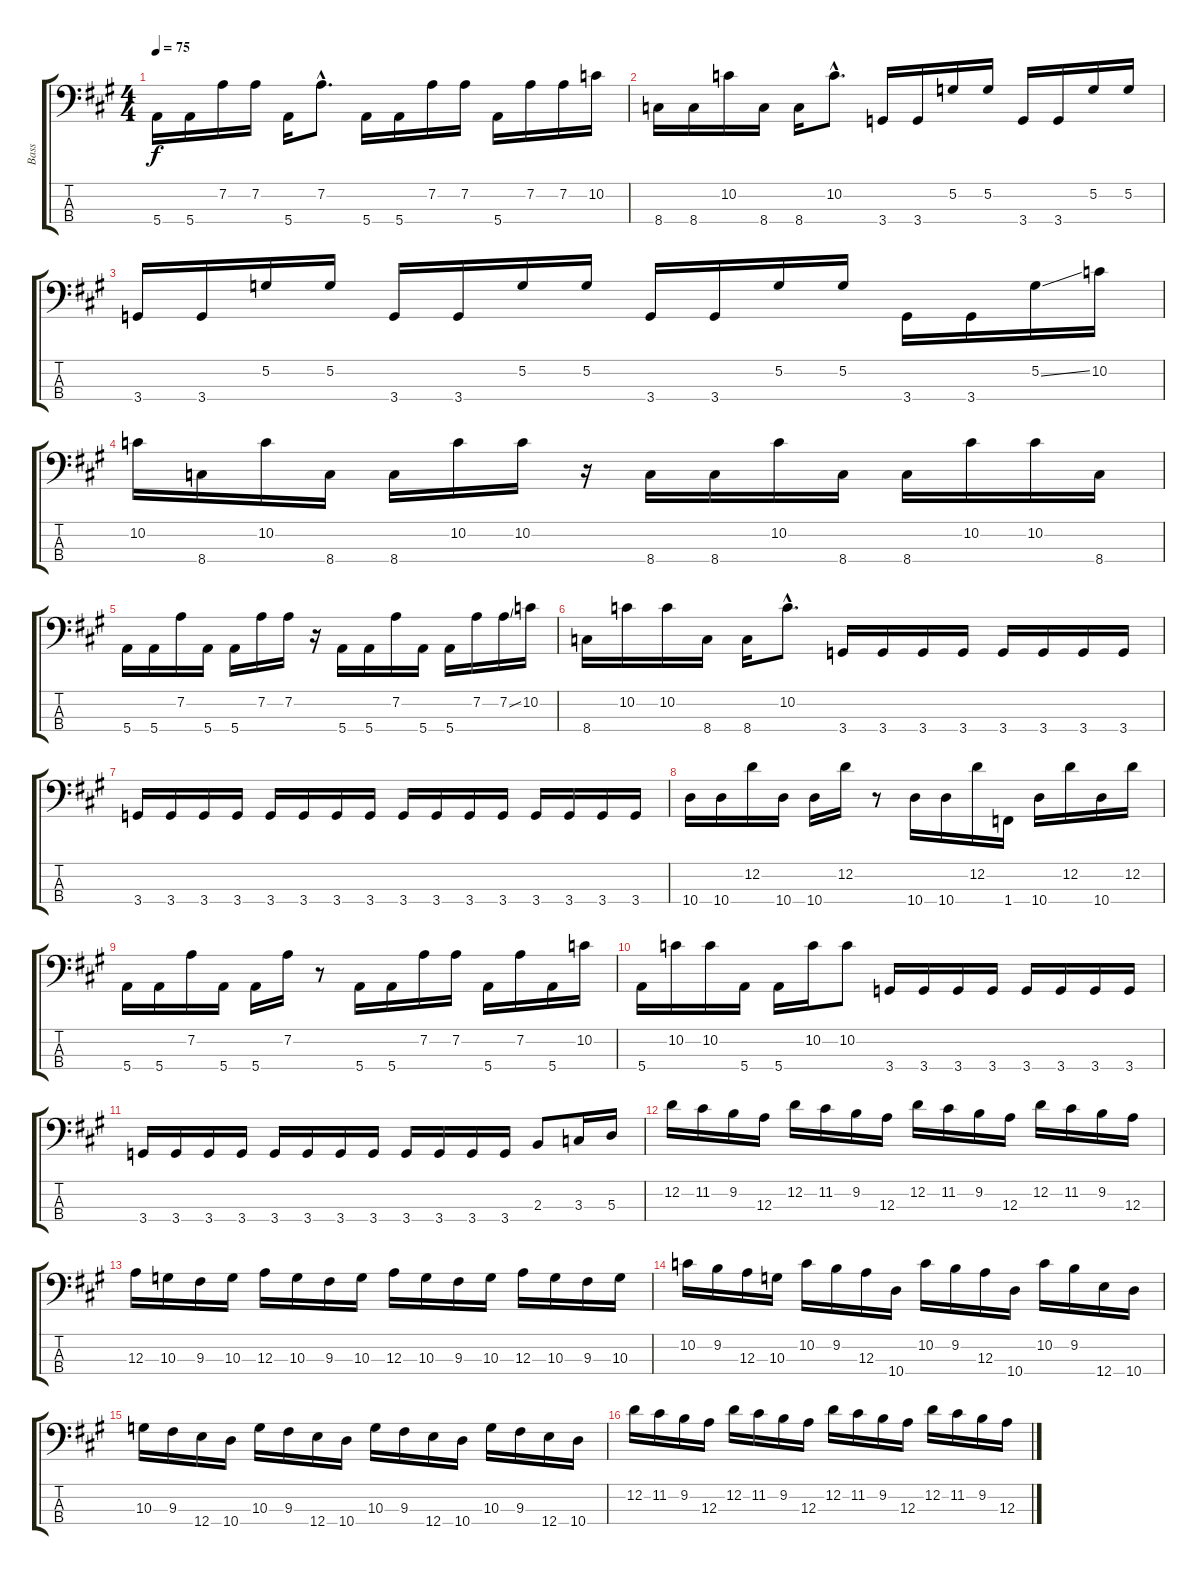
\track ("Bass" "Bass") {instrument electricbasspick}
\staff {score tabs}
\tuning (G2 D2 A1 E1) {hide}
\ts (4 4)
\tempo 75
\clef f4
\ks a
5.4.16{dy f} 5.4.16 7.2.16 7.2.16 5.4.16 7.2{hac}.8{d} 5.4.16 5.4.16 7.2.16 7.2.16 5.4.16 7.2.16 7.2.16 10.2.16 |
8.4.16 8.4.16 10.2.16 8.4.16 8.4.16 10.2{hac}.8{d} 3.4.16 3.4.16 5.2.16 5.2.16 3.4.16 3.4.16 5.2.16 5.2.16 |
3.4.16 3.4.16 5.2.16 5.2.16 3.4.16 3.4.16 5.2.16 5.2.16 3.4.16 3.4.16 5.2.16 5.2.16 3.4.16 3.4.16 5.2{ss}.16 10.2.16 |
10.2.16 8.4.16 10.2.16 8.4.16 8.4.16 10.2.16 10.2.16 r.16 8.4.16 8.4.16 10.2.16 8.4.16 8.4.16 10.2.16 10.2.16 8.4.16 |
5.4.16 5.4.16 7.2.16 5.4.16 5.4.16 7.2.16 7.2.16 r.16 5.4.16 5.4.16 7.2.16 5.4.16 5.4.16 7.2.16 7.2{ss}.16 10.2.16 |
8.4.16 10.2.16 10.2.16 8.4.16 8.4.16 10.2{hac}.8{d} 3.4.16 3.4.16 3.4.16 3.4.16 3.4.16 3.4.16 3.4.16 3.4.16 |
3.4.16 3.4.16 3.4.16 3.4.16 3.4.16 3.4.16 3.4.16 3.4.16 3.4.16 3.4.16 3.4.16 3.4.16 3.4.16 3.4.16 3.4.16 3.4.16 |
10.4.16 10.4.16 12.2.16 10.4.16 10.4.16 12.2.16 r.8 10.4.16 10.4.16 12.2.16 1.4.16 10.4.16 12.2.16 10.4.16 12.2.16 |
5.4.16 5.4.16 7.2.16 5.4.16 5.4.16 7.2.16 r.8 5.4.16 5.4.16 7.2.16 7.2.16 5.4.16 7.2.16 5.4.16 10.2.16 |
5.4.16 10.2.16 10.2.16 5.4.16 5.4.16 10.2.16 10.2.8 3.4.16 3.4.16 3.4.16 3.4.16 3.4.16 3.4.16 3.4.16 3.4.16 |
3.4.16 3.4.16 3.4.16 3.4.16 3.4.16 3.4.16 3.4.16 3.4.16 3.4.16 3.4.16 3.4.16 3.4.16 2.3.8 3.3.16 5.3.16 |
12.2.16 11.2.16 9.2.16 12.3.16 12.2.16 11.2.16 9.2.16 12.3.16 12.2.16 11.2.16 9.2.16 12.3.16 12.2.16 11.2.16 9.2.16 12.3.16 |
12.3.16 10.3.16 9.3.16 10.3.16 12.3.16 10.3.16 9.3.16 10.3.16 12.3.16 10.3.16 9.3.16 10.3.16 12.3.16 10.3.16 9.3.16 10.3.16 |
10.2.16 9.2.16 12.3.16 10.3.16 10.2.16 9.2.16 12.3.16 10.4.16 10.2.16 9.2.16 12.3.16 10.4.16 10.2.16 9.2.16 12.4.16 10.4.16 |
10.3.16 9.3.16 12.4.16 10.4.16 10.3.16 9.3.16 12.4.16 10.4.16 10.3.16 9.3.16 12.4.16 10.4.16 10.3.16 9.3.16 12.4.16 10.4.16 |
12.2.16 11.2.16 9.2.16 12.3.16 12.2.16 11.2.16 9.2.16 12.3.16 12.2.16 11.2.16 9.2.16 12.3.16 12.2.16 11.2.16 9.2.16 12.3.16
